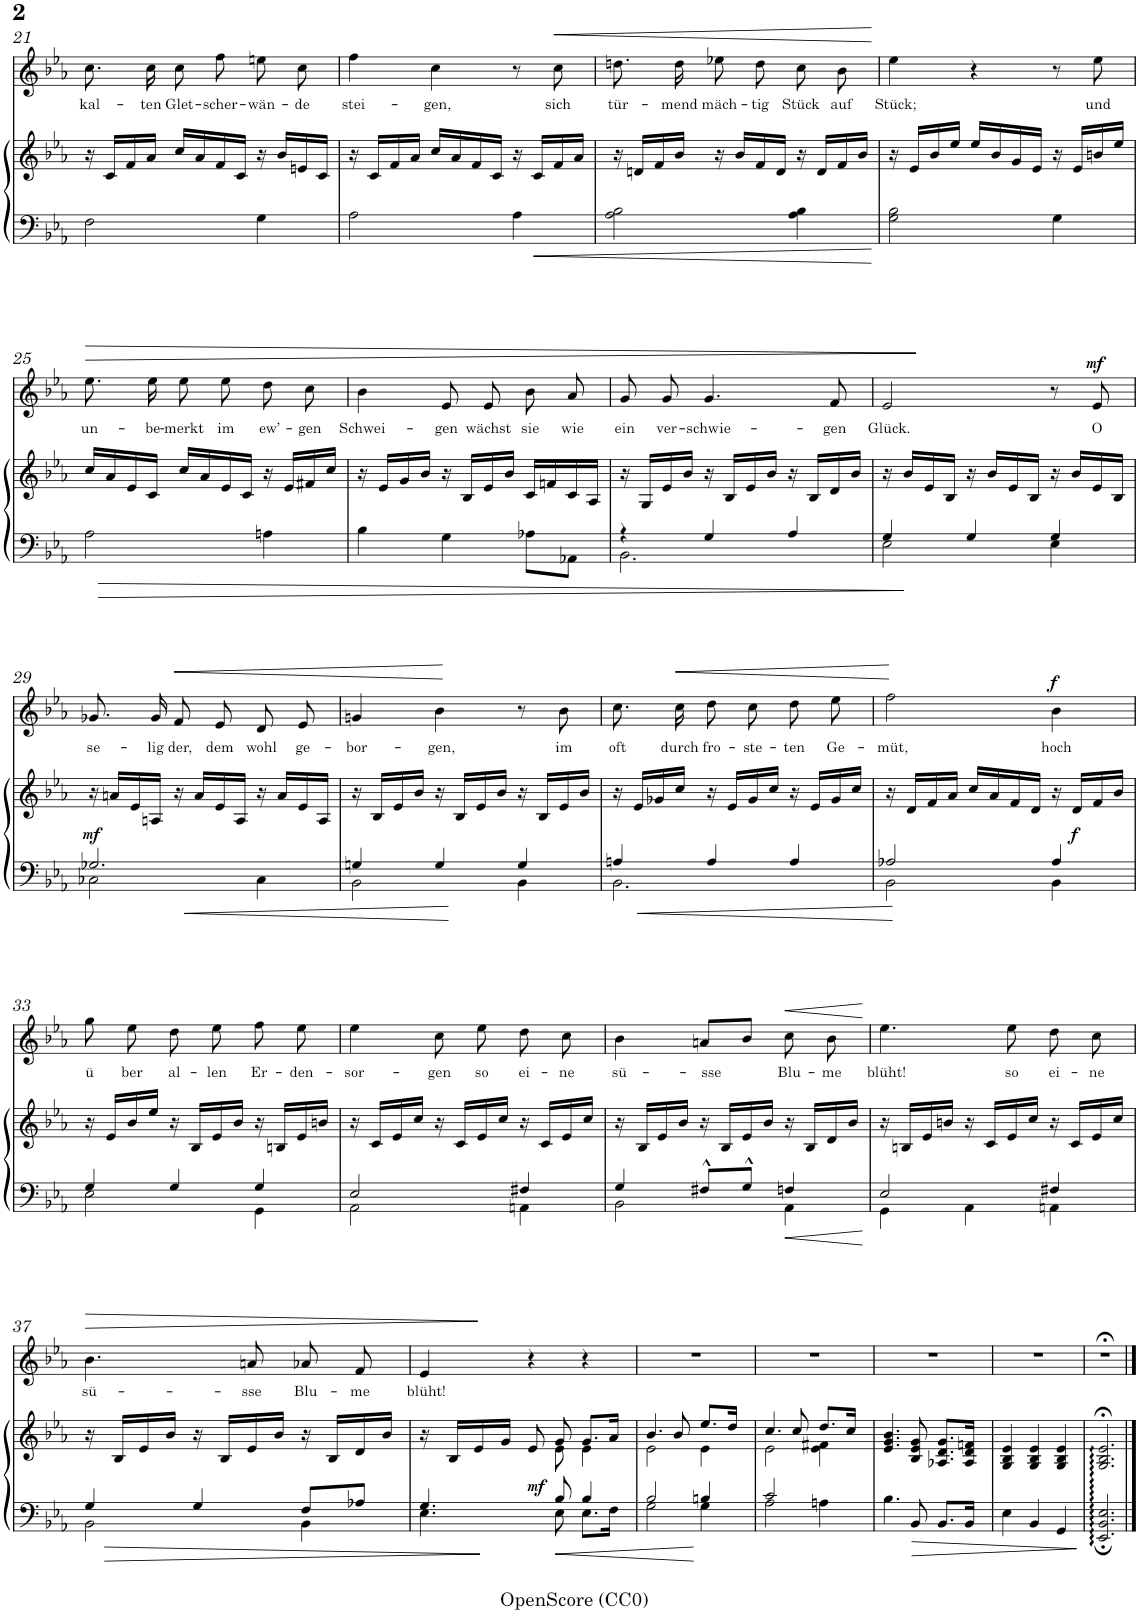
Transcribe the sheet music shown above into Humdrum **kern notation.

**kern	**kern	**dynam	**kern	**text	**dynam
*part2	*part2	*part2	*part1	*part1	*part1
*staff3	*staff2	*staff2/3	*staff1	*staff1	*staff1
*I"Pianoforte	*	*	*I"Singstimme Voice	*	*
*I'Pno	*	*	*	*	*
!!LO:PB:g=z
*clefF4	*clefG2	*	*clefG2	*	*
*k[b-e-a-]	*k[b-e-a-]	*	*k[b-e-a-]	*	*
*M3/4	*M3/4	*	*M3/4	*	*
=21	=21	=21	=21	=21	=21
!	!	!	!	!LO:LY:b	!
2F\	16r	.	8.cc\	kal-	.
.	16c/LL	.	.	.	.
.	16f/	.	.	.	.
!	!	!	!	!LO:LY:b	!
.	16a-/JJ	.	16cc\	-ten	.
!	!	!	!	!LO:LY:b	!
.	16cc/LL	.	8cc\	Glet-	.
.	16a-/	.	.	.	.
!	!	!	!	!LO:LY:b	!
.	16f/	.	8ff\	-scher-	.
.	16c/JJ	.	.	.	.
!	!	!	!	!LO:LY:b	!
4G\	16r	.	8een\	-wän-	.
.	16b-/LL	.	.	.	.
!	!	!	!	!LO:LY:b	!
.	16en/	.	8cc\	-de	.
.	16c/JJ	.	.	.	.
=22	=22	=22	=22	=22	=22
!	!	!	!	!LO:LY:b	!
2A-\	16r	.	4ff\	stei-	.
.	16c/LL	.	.	.	.
.	16f/	.	.	.	.
.	16a-/JJ	.	.	.	.
!	!	!	!	!LO:LY:b	!
.	16cc/LL	.	4cc\	-gen,	.
.	16a-/	.	.	.	.
.	16f/	.	.	.	.
.	16c/JJ	.	.	.	.
4A-\	16r	.	8r	.	.
.	16c/LL	.	.	.	.
!	!	!	!	!LO:LY:b	!LO:HP:b
.	16f/	.	8cc\	sich	<
.	16a-/JJ	.	.	.	.
=23	=23	=23	=23	=23	=23
!	!	!	!	!LO:LY:b	!
2A-\ 2B-\	16r	.	8.ddn\	tür-	.
.	16dn/LL	.	.	.	.
.	16f/	.	.	.	.
!	!	!	!	!LO:LY:b	!
.	16b-/JJ	.	16dd\	-mend	.
!	!	!	!	!LO:LY:b	!
.	16r	.	8ee-X\	mäch-	.
.	16b-/LL	.	.	.	.
!	!	!	!	!LO:LY:b	!
.	16f/	.	8dd\	-tig	.
.	16d/JJ	.	.	.	.
!	!	!	!	!LO:LY:b	!
4A-\ 4B-\	16r	.	8cc\	Stück	.
.	16d/LL	.	.	.	.
!	!	!	!	!LO:LY:b	!
.	16f/	.	8b-\	auf	.
.	16b-/JJ	.	.	.	.
.	.	.	.	.	[
=24	=24	=24	=24	=24	=24
!	!	!	!	!LO:LY:b	!
2G\ 2B-\	16r	.	4ee-\	Stück;	.
.	16e-/LL	.	.	.	.
.	16b-/	.	.	.	.
.	16ee-/JJ	.	.	.	.
.	16ee-/LL	.	4r	.	.
.	16b-/	.	.	.	.
.	16g/	.	.	.	.
.	16e-/JJ	.	.	.	.
4G\	16r	.	8r	.	.
.	16e-/LL	.	.	.	.
!	!	!	!	!LO:LY:b	!
.	16bn/	.	8ee-\	und	.
.	16ee-/JJ	.	.	.	.
!!LO:LB:g=z
=25	=25	=25	=25	=25	=25
!	!	!	!	!LO:LY:b	!LO:HP:b
2A-\	16cc/LL	.	8.ee-\	un-	>
.	16a-/	.	.	.	.
.	16e-/	.	.	.	.
!	!	!	!	!LO:LY:b	!
.	16c/JJ	.	16ee-\	-be-	.
!	!	!	!	!LO:LY:b	!
.	16cc/LL	.	8ee-\	-merkt	.
.	16a-/	.	.	.	.
!	!	!	!	!LO:LY:b	!
.	16e-/	.	8ee-\	im	.
.	16c/JJ	.	.	.	.
!	!	!	!	!LO:LY:b	!
4An\	16r	.	8dd\	ew’-	.
.	16e-/LL	.	.	.	.
!	!	!	!	!LO:LY:b	!
.	16f#X/	.	8cc\	-gen	.
.	16cc/JJ	.	.	.	.
=26	=26	=26	=26	=26	=26
!	!	!	!	!LO:LY:b	!
4B-\	16r	.	4b-\	Schwei-	.
.	16e-/LL	.	.	.	.
.	16g/	.	.	.	.
.	16b-/JJ	.	.	.	.
!	!	!	!	!LO:LY:b	!
4G\	16r	.	8e-/	-gen	.
.	16B-/LL	.	.	.	.
!	!	!	!	!LO:LY:b	!
.	16e-/	.	8e-/	wächst	.
.	16b-/JJ	.	.	.	.
!	!	!	!	!LO:LY:b	!
8A-X\L	16c/LL	.	8b-\	sie	.
.	16fn/	.	.	.	.
!	!	!	!	!LO:LY:b	!
8AA-X\J	16c/	.	8a-/	wie	.
.	16A-/JJ	.	.	.	.
=27	=27	=27	=27	=27	=27
*^	*	*	*	*	*
!	!	!	!	!	!LO:LY:b	!
4r	2.BB-\	16r	.	8g/	ein	.
.	.	16G/LL	.	.	.	.
!	!	!	!	!	!LO:LY:b	!
.	.	16e-/	.	8g/	ver-	.
.	.	16b-/JJ	.	.	.	.
!	!	!	!	!	!LO:LY:b	!
4G/	.	16r	.	4.g/	-schwie-	.
.	.	16B-/LL	.	.	.	.
.	.	16e-/	.	.	.	.
.	.	16b-/JJ	.	.	.	.
4A-/	.	16r	.	.	.	.
.	.	16B-/LL	.	.	.	.
!	!	!	!	!	!LO:LY:b	!
.	.	16d/	.	8f/	-gen	.
.	.	16b-/JJ	.	.	.	.
=28	=28	=28	=28	=28	=28	=28
!	!	!	!	!	!LO:LY:b	!
4G/	2E-\	16r	.	2e-/	Glück.	.
.	.	16b-/LL	.	.	.	.
.	.	16e-/	.	.	.	.
.	.	16B-/JJ	.	.	.	.
4G/	.	16r	.	.	.	.
.	.	16b-/LL	.	.	.	.
.	.	16e-/	.	.	.	.
.	.	16B-/JJ	.	.	.	.
4G/	4E-\	16r	.	8r	.	]
.	.	16b-/LL	.	.	.	.
!	!	!	!	!	!LO:LY:b	!LO:DY:a
.	.	16e-/	.	8e-/	O	mf
.	.	16B-/JJ	.	.	.	.
!!LO:LB:g=z
=29	=29	=29	=29	=29	=29	=29
!	!	!	!LO:DY:b	!	!LO:LY:b	!
2.G-X/	2C-X\	16r	mf	8.g-X/	se-	.
.	.	16an/LL	.	.	.	.
.	.	16e-/	.	.	.	.
!	!	!	!	!	!LO:LY:b	!
.	.	16An/JJ	.	16g-/	-lig	.
!	!	!	!	!	!LO:LY:b	!LO:HP:b
.	.	16r	.	8f/	der,	<
.	.	16a/LL	.	.	.	.
!	!	!	!	!	!LO:LY:b	!
.	.	16e-/	.	8e-/	dem	.
.	.	16A/JJ	.	.	.	.
!	!	!	!	!	!LO:LY:b	!
.	4C-\	16r	.	8d/	wohl	.
.	.	16a/LL	.	.	.	.
!	!	!	!	!	!LO:LY:b	!
.	.	16e-/	.	8e-/	ge-	.
.	.	16A/JJ	.	.	.	.
=30	=30	=30	=30	=30	=30	=30
!	!	!	!	!	!LO:LY:b	!
4Gn/	2BB-\	16r	.	4gn/	-bor-	.
.	.	16B-/LL	.	.	.	.
.	.	16e-/	.	.	.	.
.	.	16b-/JJ	.	.	.	.
!	!	!	!	!	!LO:LY:b	!
4G/	.	16r	.	4b-\	-gen,	.
.	.	16B-/LL	.	.	.	.
.	.	16e-/	.	.	.	.
.	.	16b-/JJ	.	.	.	.
4G/	4BB-\	16r	.	8r	.	[
.	.	16B-/LL	.	.	.	.
!	!	!	!	!	!LO:LY:b	!
.	.	16e-/	.	8b-\	im	.
.	.	16b-/JJ	.	.	.	.
=31	=31	=31	=31	=31	=31	=31
!	!	!	!	!	!LO:LY:b	!
4An/	2.BB-\	16r	.	8.cc\	oft	.
.	.	16e-/LL	.	.	.	.
.	.	16g-X/	.	.	.	.
!	!	!	!	!	!LO:LY:b	!LO:HP:b
.	.	16cc/JJ	.	16cc\	durch	<
!	!	!	!	!	!LO:LY:b	!
4A/	.	16r	.	8dd\	fro-	.
.	.	16e-/LL	.	.	.	.
!	!	!	!	!	!LO:LY:b	!
.	.	16g-/	.	8cc\	-ste-	.
.	.	16cc/JJ	.	.	.	.
!	!	!	!	!	!LO:LY:b	!
4A/	.	16r	.	8dd\	-ten	.
.	.	16e-/LL	.	.	.	.
!	!	!	!	!	!LO:LY:b	!
.	.	16g-/	.	8ee-\	Ge-	.
.	.	16cc/JJ	.	.	.	.
*v	*v	*	*	*	*	*
.	.	.	.	.	[
=32	=32	=32	=32	=32	=32
*^	*	*	*	*	*
!	!	!	!	!	!LO:LY:b	!
2A-X/	2BB-\	16r	.	2ff\	-müt,	.
.	.	16d/LL	.	.	.	.
.	.	16f/	.	.	.	.
.	.	16a-/JJ	.	.	.	.
.	.	16cc/LL	.	.	.	.
.	.	16a-/	.	.	.	.
.	.	16f/	.	.	.	.
.	.	16d/JJ	.	.	.	.
!	!	!	!	!	!LO:LY:b	!LO:DY:a
4A-/	4BB-\	16r	.	4b-\	hoch	f
!	!	!	!LO:DY:b	!	!	!
.	.	16d/LL	f	.	.	.
.	.	16f/	.	.	.	.
.	.	16b-/JJ	.	.	.	.
!!LO:LB:g=z
=33	=33	=33	=33	=33	=33	=33
!	!	!	!	!	!LO:LY:b	!
4G/	2E-\	16r	.	8gg\	ü	.
.	.	16e-/LL	.	.	.	.
!	!	!	!	!	!LO:LY:b	!
.	.	16b-/	.	8ee-\	ber	.
.	.	16ee-/JJ	.	.	.	.
!	!	!	!	!	!LO:LY:b	!
4G/	.	16r	.	8dd\	al-	.
.	.	16B-/LL	.	.	.	.
!	!	!	!	!	!LO:LY:b	!
.	.	16e-/	.	8ee-\	-len	.
.	.	16b-/JJ	.	.	.	.
!	!	!	!	!	!LO:LY:b	!
4G/	4GG\	16r	.	8ff\	Er-	.
.	.	16Bn/LL	.	.	.	.
!	!	!	!	!	!LO:LY:b	!
.	.	16e-/	.	8ee-\	-den-	.
.	.	16bn/JJ	.	.	.	.
=34	=34	=34	=34	=34	=34	=34
!	!	!	!	!	!LO:LY:b	!
2E-/	2AA-\	16r	.	4ee-\	-sor-	.
.	.	16c/LL	.	.	.	.
.	.	16e-/	.	.	.	.
.	.	16cc/JJ	.	.	.	.
!	!	!	!	!	!LO:LY:b	!
.	.	16r	.	8cc\	-gen	.
.	.	16c/LL	.	.	.	.
!	!	!	!	!	!LO:LY:b	!
.	.	16e-/	.	8ee-\	so	.
.	.	16cc/JJ	.	.	.	.
!	!	!	!	!	!LO:LY:b	!
4F#X/	4AAn\	16r	.	8dd\	ei-	.
.	.	16c/LL	.	.	.	.
!	!	!	!	!	!LO:LY:b	!
.	.	16e-/	.	8cc\	-ne	.
.	.	16cc/JJ	.	.	.	.
=35	=35	=35	=35	=35	=35	=35
!	!	!	!	!	!LO:LY:b	!
4G/	2BB-\	16r	.	4b-\	sü-	.
.	.	16B-/LL	.	.	.	.
.	.	16e-/	.	.	.	.
.	.	16b-/JJ	.	.	.	.
!	!	!	!	!	!LO:LY:b	!
8F#X^^/L	.	16r	.	8an/L	-sse	.
.	.	16B-/LL	.	.	.	.
8G^^/J	.	16e-/	.	8b-/J	.	.
.	.	16b-/JJ	.	.	.	.
!	!	!	!	!	!LO:LY:b	!LO:HP:b
4Fn/	4AA-\	16r	.	8cc\	Blu-	<
.	.	16B-/LL	.	.	.	.
!	!	!	!	!	!LO:LY:b	!
.	.	16d/	.	8b-\	-me	.
.	.	16b-/JJ	.	.	.	.
*v	*v	*	*	*	*	*
.	.	.	.	.	[
=36	=36	=36	=36	=36	=36
*^	*	*	*	*	*
!	!	!	!	!	!LO:LY:b	!
2E-/	4GG\	16r	.	4.ee-\	blüht!	.
.	.	16Bn/LL	.	.	.	.
.	.	16e-/	.	.	.	.
.	.	16bn/JJ	.	.	.	.
.	4AA-\	16r	.	.	.	.
.	.	16c/LL	.	.	.	.
!	!	!	!	!	!LO:LY:b	!
.	.	16e-/	.	8ee-\	so	.
.	.	16cc/JJ	.	.	.	.
!	!	!	!	!	!LO:LY:b	!
4F#X/	4AAn\	16r	.	8dd\	ei-	.
.	.	16c/LL	.	.	.	.
!	!	!	!	!	!LO:LY:b	!
.	.	16e-/	.	8cc\	-ne	.
.	.	16cc/JJ	.	.	.	.
!!LO:LB:g=z
=37	=37	=37	=37	=37	=37	=37
!	!	!	!	!	!LO:LY:b	!LO:HP:b
4G/	2BB-\	16r	.	4.b-\	sü-	>
.	.	16B-/LL	.	.	.	.
.	.	16e-/	.	.	.	.
.	.	16b-/JJ	.	.	.	.
4G/	.	16r	.	.	.	.
.	.	16B-/LL	.	.	.	.
!	!	!	!	!	!LO:LY:b	!
.	.	16e-/	.	8an/	-sse	.
.	.	16b-/JJ	.	.	.	.
!	!	!	!	!	!LO:LY:b	!
8F/L	4BB-\	16r	.	8a-X/	Blu-	.
.	.	16B-/LL	.	.	.	.
!	!	!	!	!	!LO:LY:b	!
8A-X/J	.	16d/	.	8f/	-me	.
.	.	16b-/JJ	.	.	.	.
=38	=38	=38	=38	=38	=38	=38
*	*	*^	*	*	*	*
!	!	!	!	!	!	!LO:LY:b	!
4.G/	4.E-\	16r	4.ryy	.	4e-/	blüht!	.
.	.	16B-/LL	.	.	.	.	.
.	.	16e-/	.	.	.	.	.
.	.	16g/JJ	.	.	.	.	.
.	.	8e-/	.	.	4r	.	]
!	!	!	!	!LO:DY:b	!	!	!
8B-/	8E-\	8g/	8e-\	mf	.	.	.
4B-/	8.E-\L	8.g/L	4e-\	.	4r	.	.
.	16F\Jk	16a-/Jk	.	.	.	.	.
=39	=39	=39	=39	=39	=39	=39	=39
2B-/	2G\	4.b-/	2e-\	.	2.r	.	.
.	.	8b-/	.	.	.	.	.
4Bn/	4G\	8.ee-/L	4e-\	.	.	.	.
.	.	16dd/Jk	.	.	.	.	.
=40	=40	=40	=40	=40	=40	=40	=40
2c/	2A-\	4.cc/	2e-\	.	2.r	.	.
.	.	8cc/	.	.	.	.	.
4An\	4ryy	8.dd/L	4e-\ 4f#X\	.	.	.	.
.	.	16cc/Jk	.	.	.	.	.
*v	*v	*	*	*	*	*	*
*	*v	*v	*	*	*	*
=41	=41	=41	=41	=41	=41
4.B-\	4.e-/ 4.g/ 4.b-/	.	2.r	.	.
8BB-/	8B-/ 8e-/ 8g/	.	.	.	.
8.BB-/L	8.A-X/ 8.d/ 8.g/L	.	.	.	.
16BB-/Jk	16A-/ 16d/ 16fn/Jk	.	.	.	.
=42	=42	=42	=42	=42	=42
4E-\	4G/ 4B-/ 4e-/	.	2.r	.	.
4BB-/	4G/ 4B-/ 4e-/	.	.	.	.
4GG/	4G/ 4B-/ 4e-/	.	.	.	.
=43	=43	=43	=43	=43	=43
2.EE-/::; 2.BB-/::; 2.E-/::;	2.G/::;< 2.B-/::;< 2.e-/::;<	.	2.r;<	.	.
==	==	==	==	==	==
*-	*-	*-	*-	*-	*-
